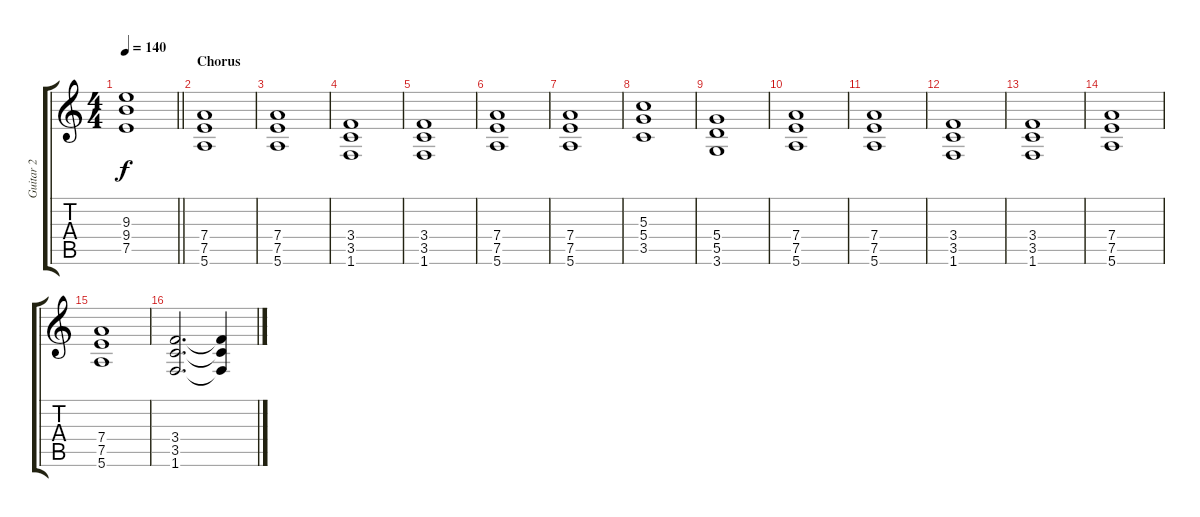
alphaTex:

\track ("Guitar 2" "Guitar 2") {instrument distortionguitar}
\staff {score tabs}
\tuning (E4 B3 G3 D3 A2 E2) {hide}
\ts (4 4)
\tempo 140
\clef g2
\barLineRight lightlight
\ks c
(9.3 9.4 7.5).1{dy f} |
\section ("" "Chorus")
(7.4 7.5 5.6).1 |
(7.4 7.5 5.6).1 |
(3.4 3.5 1.6).1 |
(3.4 3.5 1.6).1 |
(7.4 7.5 5.6).1 |
(7.4 7.5 5.6).1 |
(5.3 5.4 3.5).1 |
(5.4 5.5 3.6).1 |
(7.4 7.5 5.6).1 |
(7.4 7.5 5.6).1 |
(3.4 3.5 1.6).1 |
(3.4 3.5 1.6).1 |
(7.4 7.5 5.6).1 |
(7.4 7.5 5.6).1 |
(3.4 3.5 1.6).2{d} (3.4{t} 3.5{t} 1.6{t}).4
